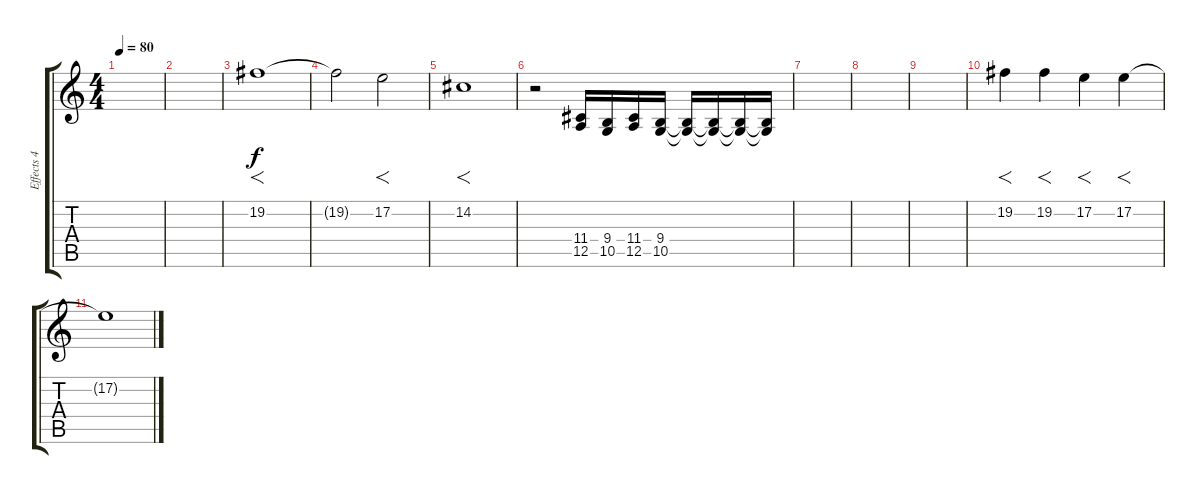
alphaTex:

\track ("Effects 4" "Effects 4") {instrument pad3polysynth}
\staff {score tabs}
\tuning (E4 B3 G3 D3 A2 E2) {hide}
\ts (4 4)
\tempo 80
\clef g2
\ks c
|
|
19.2.1{f dy f} |
19.2{t}.2 17.2.2{f} |
14.2.1{f} |
r.2{volume 5} (11.4 12.5).16{volume 13} (9.4 10.5).16 (11.4 12.5).16 (9.4 10.5).16 (9.4{t} 10.5{t}).16 (9.4{t} 10.5{t}).16 (9.4{t} 10.5{t}).16 (9.4{t} 10.5{t}).16 |
|
|
|
19.2.4{f} 19.2.4{f} 17.2.4{f} 17.2.4{f} |
17.2{t}.1
